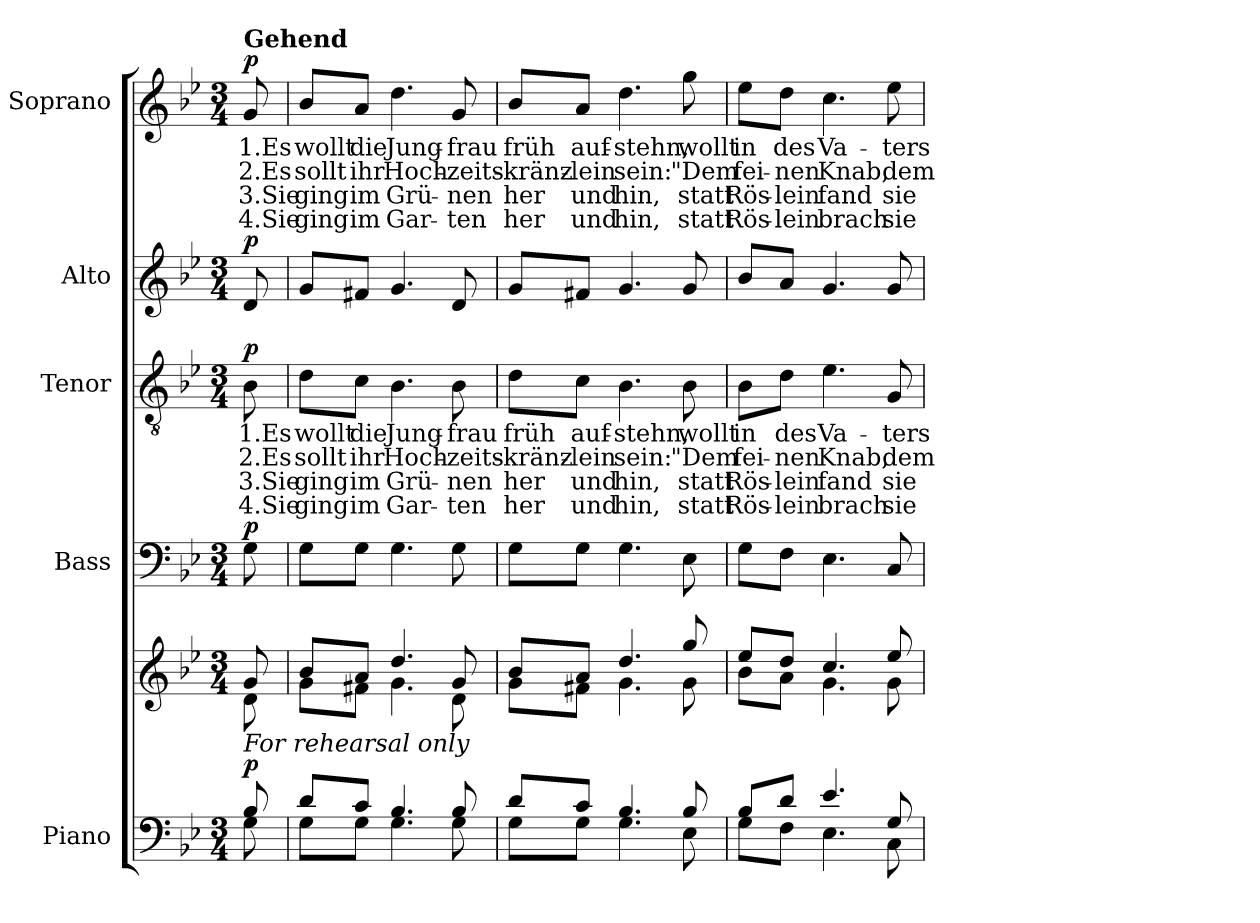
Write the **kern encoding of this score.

**kern	**kern	**dynam	**kern	**dynam	**kern	**text	**text	**text	**text	**dynam	**kern	**dynam	**kern	**text	**text	**text	**text	**dynam
*part5	*part5	*part5	*part4	*part4	*part3	*part3	*part3	*part3	*part3	*part3	*part2	*part2	*part1	*part1	*part1	*part1	*part1	*part1
*staff6	*staff5	*staff5/6	*staff4	*staff4	*staff3	*staff3	*staff3	*staff3	*staff3	*staff3	*staff2	*staff2	*staff1	*staff1	*staff1	*staff1	*staff1	*staff1
*I"Piano	*	*	*I"Bass	*	*I"Tenor	*	*	*	*	*	*I"Alto	*	*I"Soprano	*	*	*	*	*
*I'Pno	*	*	*	*	*	*	*	*	*	*	*	*	*I'Pno	*	*	*	*	*
*clefF4	*clefG2	*	*clefF4	*	*clefGv2	*	*	*	*	*	*clefG2	*	*clefG2	*	*	*	*	*
*k[b-e-]	*k[b-e-]	*	*k[b-e-]	*	*k[b-e-]	*	*	*	*	*	*k[b-e-]	*	*k[b-e-]	*	*	*	*	*
*g:	*g:	*	*g:	*	*g:	*	*	*	*	*	*g:	*	*g:	*	*	*	*	*
*M3/4	*M3/4	*	*M3/4	*	*M3/4	*	*	*	*	*	*M3/4	*	*M3/4	*	*	*	*	*
=1	=1	=1	=1	=1	=1	=1	=1	=1	=1	=1	=1	=1	=1	=1	=1	=1	=1	=1
*^	*^	*	*	*	*	*	*	*	*	*	*	*	*	*	*	*	*	*
!	!	!	!	!	!	!	!	!	!	!	!	!	!	!	!LO:TX:a:B:t=Gehend	!	!	!	!	!
!LO:TX:a:i:t=For rehearsal only	!	!	!	!	!	!	!	!	!	!	!	!	!	!	!	!	!	!	!	!
!	!	!	!	!LO:DY:a=2	!	!LO:DY:a	!	!	!	!	!	!LO:DY:a	!	!LO:DY:a	!	!	!	!	!	!LO:DY:a
8B-/	8G\	8g/	8d\	p	8G\	p	8B-\	1.Es	2.Es	3.Sie	4.Sie	p	8d/	p	8g/	1.Es	2.Es	3.Sie	4.Sie	p
=2	=2	=2	=2	=2	=2	=2	=2	=2	=2	=2	=2	=2	=2	=2	=2	=2	=2	=2	=2	=2
8d/L	8G\L	8b-/L	8g\L	.	8G\L	.	8d\L	wollt	sollt	ging	ging	.	8g/L	.	8b-/L	wollt	sollt	ging	ging	.
8c/J	8G\J	8a/J	8f#X\J	.	8G\J	.	8c\J	die	ihr	im	im	.	8f#X/J	.	8a/J	die	ihr	im	im	.
4.B-/	4.G\	4.dd/	4.g\	.	4.G\	.	4.B-\	Jung-	Hoch-	Grü-	Gar-	.	4.g/	.	4.dd\	Jung-	Hoch-	Grü-	Gar-	.
8B-/	8G\	8g/	8d\	.	8G\	.	8B-\	-frau	-zeits-	-nen	-ten	.	8d/	.	8g/	-frau	-zeits-	-nen	-ten	.
=3	=3	=3	=3	=3	=3	=3	=3	=3	=3	=3	=3	=3	=3	=3	=3	=3	=3	=3	=3	=3
8d/L	8G\L	8b-/L	8g\L	.	8G\L	.	8d\L	früh	-kränz-	her	her	.	8g/L	.	8b-/L	früh	-kränz-	her	her	.
8c/J	8G\J	8a/J	8f#X\J	.	8G\J	.	8c\J	auf-	-lein	und	und	.	8f#X/J	.	8a/J	auf-	-lein	und	und	.
4.B-/	4.G\	4.dd/	4.g\	.	4.G\	.	4.B-\	-stehn,	sein:	hin,	hin,	.	4.g/	.	4.dd\	-stehn,	sein:	hin,	hin,	.
8B-/	8E-\	8gg/	8g\	.	8E-\	.	8B-\	wollt	"Dem	statt	statt	.	8g/	.	8gg\	wollt	"Dem	statt	statt	.
=4	=4	=4	=4	=4	=4	=4	=4	=4	=4	=4	=4	=4	=4	=4	=4	=4	=4	=4	=4	=4
8B-/L	8G\L	8ee-/L	8b-\L	.	8G\L	.	8B-\L	in	fei-	Rös-	Rös-	.	8b-/L	.	8ee-\L	in	fei-	Rös-	Rös-	.
8d/J	8F\J	8dd/J	8a\J	.	8F\J	.	8d\J	des	-nen	-lein	-lein	.	8a/J	.	8dd\J	des	-nen	-lein	-lein	.
4.e-/	4.E-\	4.cc/	4.g\	.	4.E-\	.	4.e-\	Va-	Knab,	fand	brach	.	4.g/	.	4.cc\	Va-	Knab,	fand	brach	.
8G/	8C\	8ee-/	8g\	.	8C/	.	8G/	-ters	dem	sie	sie	.	8g/	.	8ee-\	-ters	dem	sie	sie	.
*v	*v	*	*	*	*	*	*	*	*	*	*	*	*	*	*	*	*	*	*	*
*	*v	*v	*	*	*	*	*	*	*	*	*	*	*	*	*	*	*	*	*
=	=	=	=	=	=	=	=	=	=	=	=	=	=	=	=	=	=	=
*-	*-	*-	*-	*-	*-	*-	*-	*-	*-	*-	*-	*-	*-	*-	*-	*-	*-	*-
